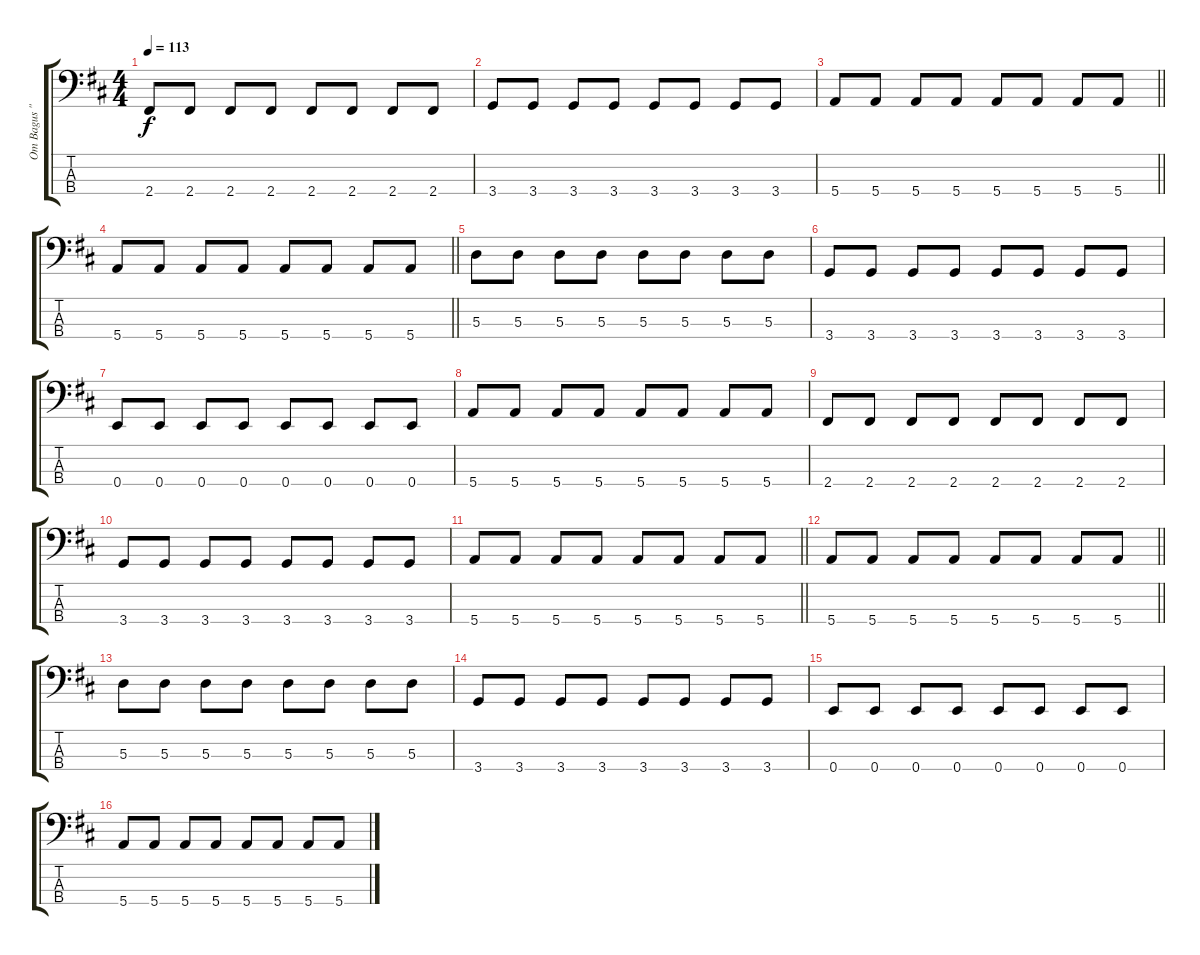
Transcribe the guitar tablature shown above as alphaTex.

\track ("Om Bagus \"netral\"" "Om Bagus \"") {instrument electricbassfinger}
\staff {score tabs}
\tuning (G2 D2 A1 E1) {hide}
\ts (4 4)
\tempo 113
\clef f4
\ks d
2.4.8{dy f} 2.4.8 2.4.8 2.4.8 2.4.8 2.4.8 2.4.8 2.4.8 |
3.4.8 3.4.8 3.4.8 3.4.8 3.4.8 3.4.8 3.4.8 3.4.8 |
\barLineRight lightlight
5.4.8 5.4.8 5.4.8 5.4.8 5.4.8 5.4.8 5.4.8 5.4.8 |
\barLineRight lightlight
5.4.8 5.4.8 5.4.8 5.4.8 5.4.8 5.4.8 5.4.8 5.4.8 |
5.3.8 5.3.8 5.3.8 5.3.8 5.3.8 5.3.8 5.3.8 5.3.8 |
3.4.8 3.4.8 3.4.8 3.4.8 3.4.8 3.4.8 3.4.8 3.4.8 |
0.4.8 0.4.8 0.4.8 0.4.8 0.4.8 0.4.8 0.4.8 0.4.8 |
5.4.8 5.4.8 5.4.8 5.4.8 5.4.8 5.4.8 5.4.8 5.4.8 |
2.4.8 2.4.8 2.4.8 2.4.8 2.4.8 2.4.8 2.4.8 2.4.8 |
3.4.8 3.4.8 3.4.8 3.4.8 3.4.8 3.4.8 3.4.8 3.4.8 |
\barLineRight lightlight
5.4.8 5.4.8 5.4.8 5.4.8 5.4.8 5.4.8 5.4.8 5.4.8 |
\barLineRight lightlight
5.4.8 5.4.8 5.4.8 5.4.8 5.4.8 5.4.8 5.4.8 5.4.8 |
5.3.8 5.3.8 5.3.8 5.3.8 5.3.8 5.3.8 5.3.8 5.3.8 |
3.4.8 3.4.8 3.4.8 3.4.8 3.4.8 3.4.8 3.4.8 3.4.8 |
0.4.8 0.4.8 0.4.8 0.4.8 0.4.8 0.4.8 0.4.8 0.4.8 |
5.4.8 5.4.8 5.4.8 5.4.8 5.4.8 5.4.8 5.4.8 5.4.8
